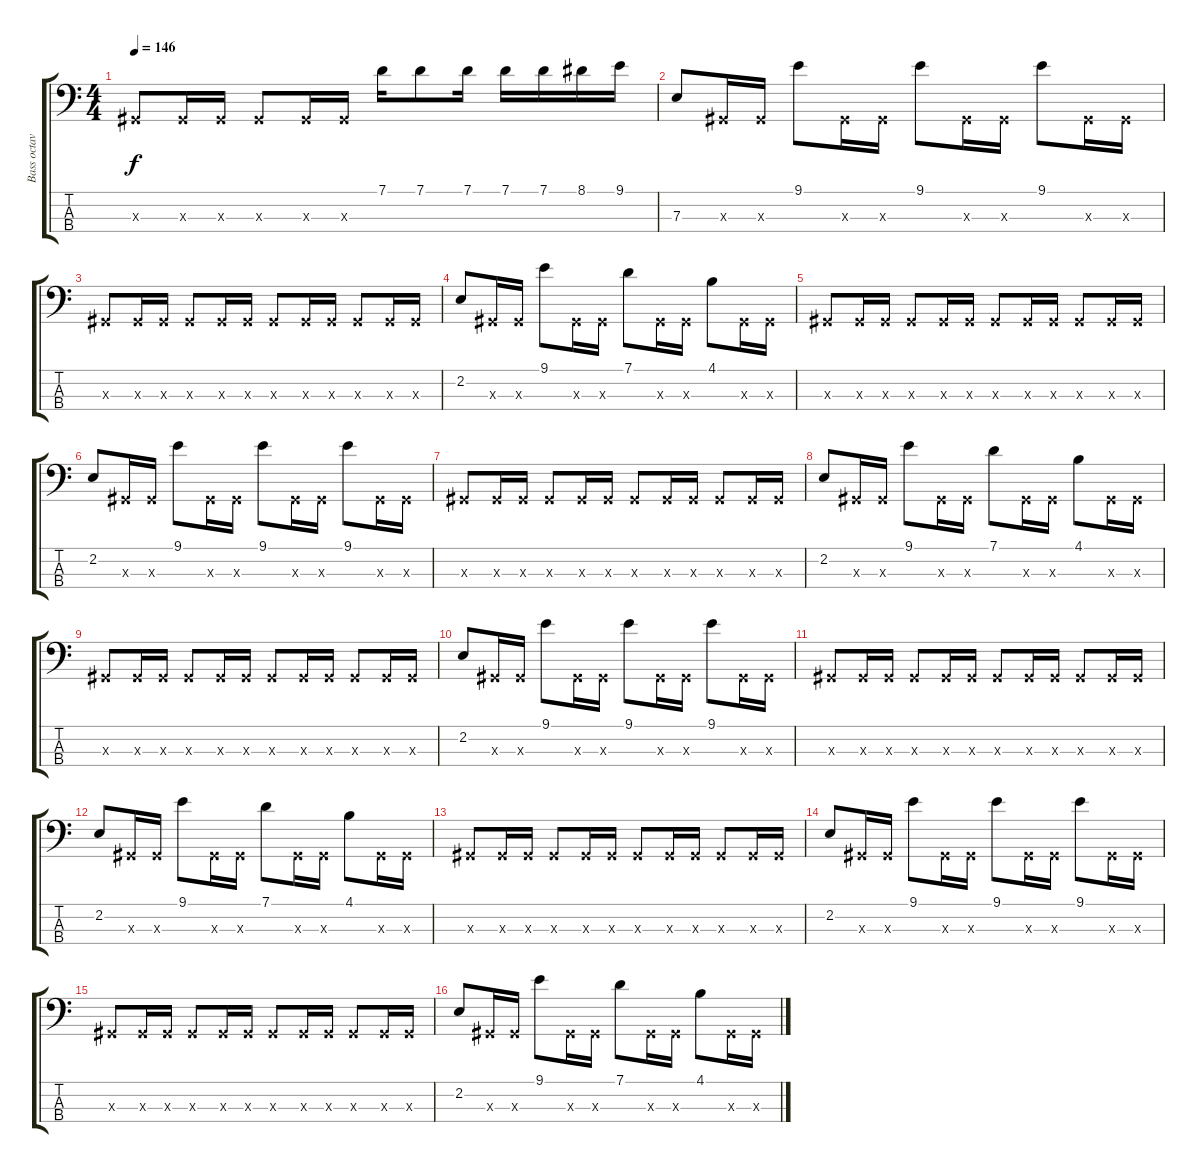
\track ("Bass octave double" "Bass octav") {instrument electricbasspick}
\staff {score tabs}
\tuning (G2 D2 A1 E1) {hide}
\ts (4 4)
\tempo 146
\clef f4
\ks c
-1.3{x}.8{dy f} -1.3{x}.16 -1.3{x}.16 -1.3{x}.8 -1.3{x}.16 -1.3{x}.16 7.1.16 7.1.8 7.1.16 7.1.16 7.1.16 8.1.16 9.1.16 |
7.3.8 -1.3{x}.16 -1.3{x}.16 9.1.8 -1.3{x}.16 -1.3{x}.16 9.1.8 -1.3{x}.16 -1.3{x}.16 9.1.8 -1.3{x}.16 -1.3{x}.16 |
-1.3{x}.8 -1.3{x}.16 -1.3{x}.16 -1.3{x}.8 -1.3{x}.16 -1.3{x}.16 -1.3{x}.8 -1.3{x}.16 -1.3{x}.16 -1.3{x}.8 -1.3{x}.16 -1.3{x}.16 |
2.2.8 -1.3{x}.16 -1.3{x}.16 9.1.8 -1.3{x}.16 -1.3{x}.16 7.1.8 -1.3{x}.16 -1.3{x}.16 4.1.8 -1.3{x}.16 -1.3{x}.16 |
-1.3{x}.8 -1.3{x}.16 -1.3{x}.16 -1.3{x}.8 -1.3{x}.16 -1.3{x}.16 -1.3{x}.8 -1.3{x}.16 -1.3{x}.16 -1.3{x}.8 -1.3{x}.16 -1.3{x}.16 |
2.2.8 -1.3{x}.16 -1.3{x}.16 9.1.8 -1.3{x}.16 -1.3{x}.16 9.1.8 -1.3{x}.16 -1.3{x}.16 9.1.8 -1.3{x}.16 -1.3{x}.16 |
-1.3{x}.8 -1.3{x}.16 -1.3{x}.16 -1.3{x}.8 -1.3{x}.16 -1.3{x}.16 -1.3{x}.8 -1.3{x}.16 -1.3{x}.16 -1.3{x}.8 -1.3{x}.16 -1.3{x}.16 |
2.2.8 -1.3{x}.16 -1.3{x}.16 9.1.8 -1.3{x}.16 -1.3{x}.16 7.1.8 -1.3{x}.16 -1.3{x}.16 4.1.8 -1.3{x}.16 -1.3{x}.16 |
-1.3{x}.8 -1.3{x}.16 -1.3{x}.16 -1.3{x}.8 -1.3{x}.16 -1.3{x}.16 -1.3{x}.8 -1.3{x}.16 -1.3{x}.16 -1.3{x}.8 -1.3{x}.16 -1.3{x}.16 |
2.2.8 -1.3{x}.16 -1.3{x}.16 9.1.8 -1.3{x}.16 -1.3{x}.16 9.1.8 -1.3{x}.16 -1.3{x}.16 9.1.8 -1.3{x}.16 -1.3{x}.16 |
-1.3{x}.8 -1.3{x}.16 -1.3{x}.16 -1.3{x}.8 -1.3{x}.16 -1.3{x}.16 -1.3{x}.8 -1.3{x}.16 -1.3{x}.16 -1.3{x}.8 -1.3{x}.16 -1.3{x}.16 |
2.2.8 -1.3{x}.16 -1.3{x}.16 9.1.8 -1.3{x}.16 -1.3{x}.16 7.1.8 -1.3{x}.16 -1.3{x}.16 4.1.8 -1.3{x}.16 -1.3{x}.16 |
-1.3{x}.8 -1.3{x}.16 -1.3{x}.16 -1.3{x}.8 -1.3{x}.16 -1.3{x}.16 -1.3{x}.8 -1.3{x}.16 -1.3{x}.16 -1.3{x}.8 -1.3{x}.16 -1.3{x}.16 |
2.2.8 -1.3{x}.16 -1.3{x}.16 9.1.8 -1.3{x}.16 -1.3{x}.16 9.1.8 -1.3{x}.16 -1.3{x}.16 9.1.8 -1.3{x}.16 -1.3{x}.16 |
-1.3{x}.8 -1.3{x}.16 -1.3{x}.16 -1.3{x}.8 -1.3{x}.16 -1.3{x}.16 -1.3{x}.8 -1.3{x}.16 -1.3{x}.16 -1.3{x}.8 -1.3{x}.16 -1.3{x}.16 |
2.2.8 -1.3{x}.16 -1.3{x}.16 9.1.8 -1.3{x}.16 -1.3{x}.16 7.1.8 -1.3{x}.16 -1.3{x}.16 4.1.8 -1.3{x}.16 -1.3{x}.16
